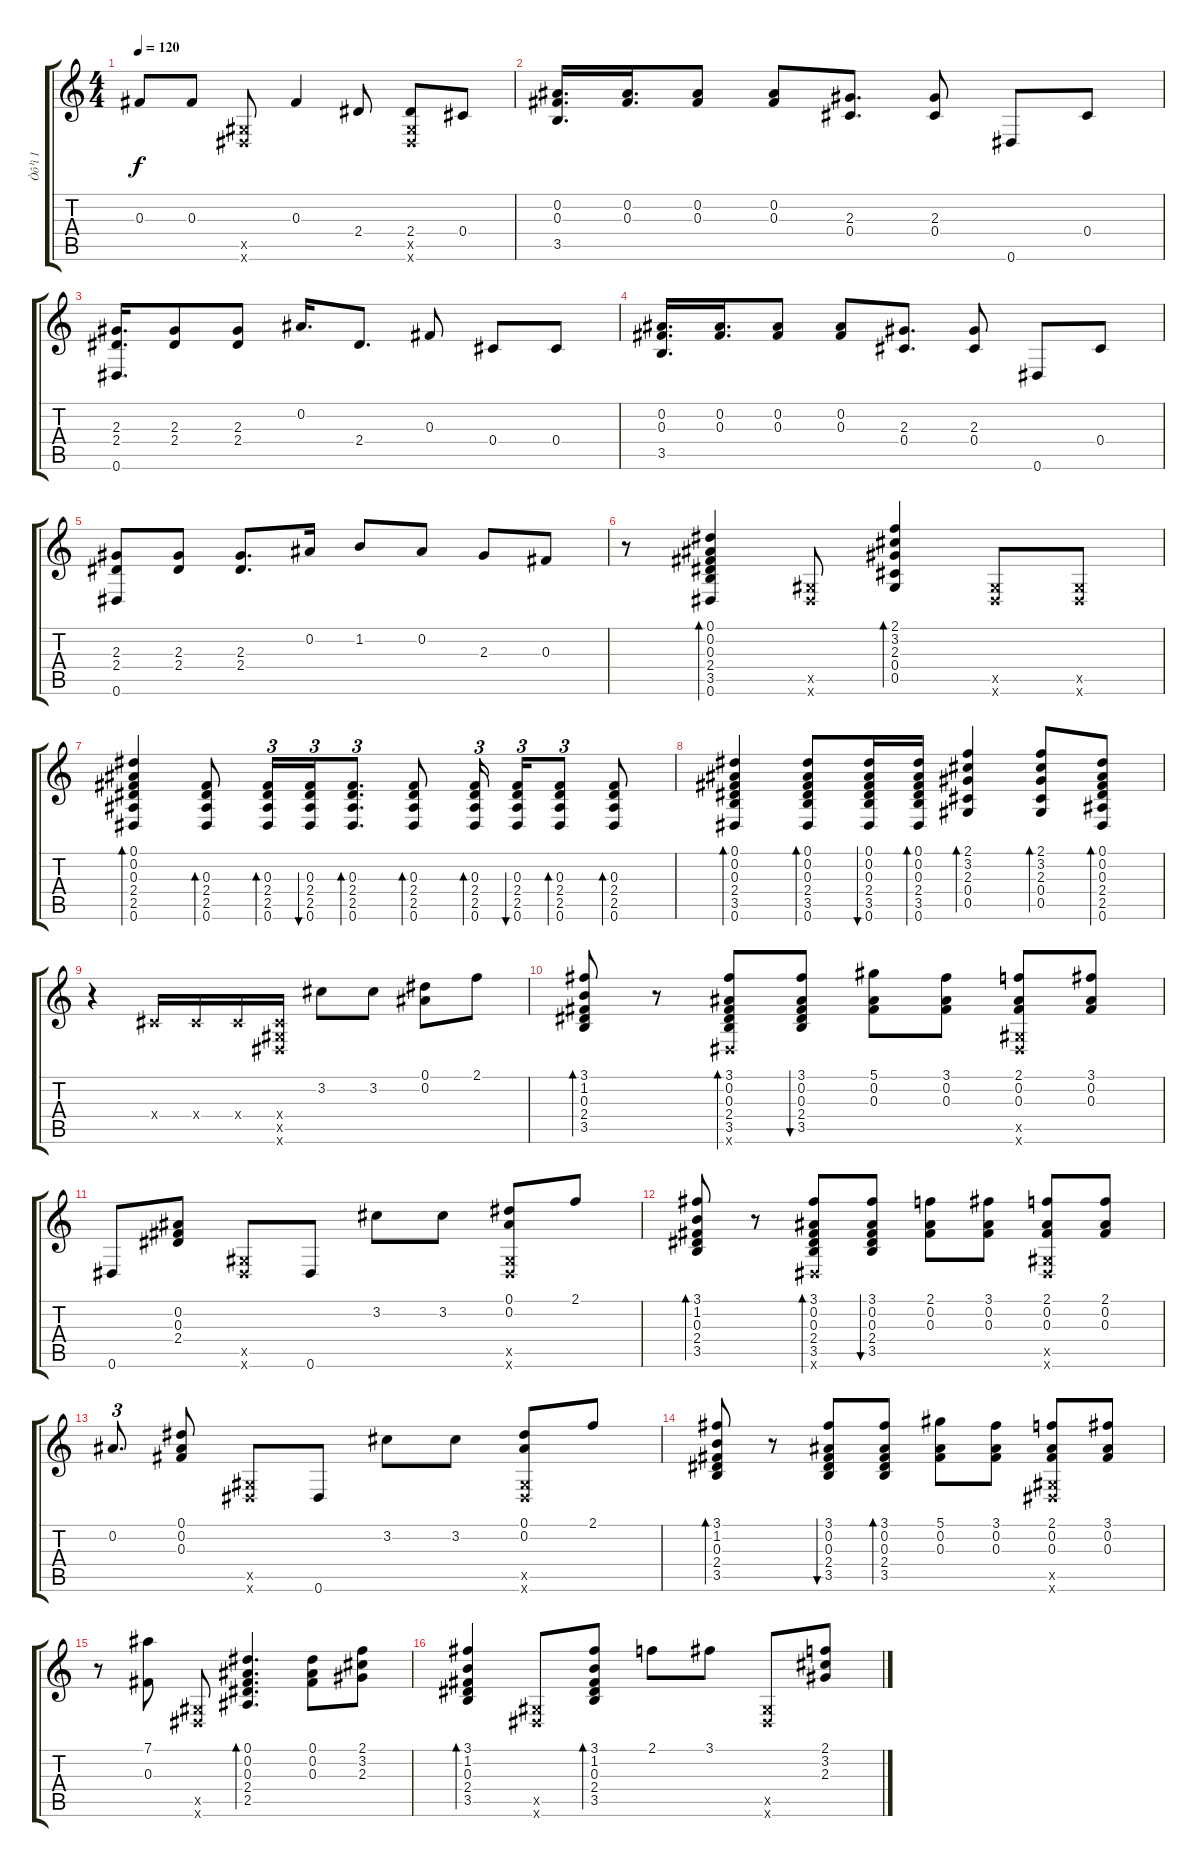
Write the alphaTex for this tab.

\track ("Òô¹ì 1" "Òô¹ì 1") {instrument acousticguitarsteel}
\staff {score tabs}
\tuning (Eb4 Bb3 Gb3 Db3 Ab2 Eb2) {hide}
\ts (4 4)
\tempo 120
\clef g2
\ks c
0.3.8{dy f} 0.3.8 (0.5{x} 0.6{x}).8 0.3.4 2.4.8 (2.4 0.5{x} 0.6{x}).8 0.4.8 |
(0.2 0.3 3.5).16{d} (0.2 0.3).16{d} (0.2 0.3).8 (0.2 0.3).8 (2.3 0.4).8{d} (2.3 0.4).8 0.6.8 0.4.8 |
(2.3 2.4 0.6).16{d} (2.3 2.4).8 (2.3 2.4).8 0.2.16{d} 2.4.8{d} 0.3.8 0.4.8 0.4.8 |
(0.2 0.3 3.5).16{d} (0.2 0.3).16{d} (0.2 0.3).8 (0.2 0.3).8 (2.3 0.4).8{d} (2.3 0.4).8 0.6.8 0.4.8 |
(2.3 2.4 0.6).8 (2.3 2.4).8 (2.3 2.4).8{d} 0.2.16 1.2.8 0.2.8 2.3.8 0.3.8 |
r.8 (0.1 0.2 0.3 2.4 3.5 0.6).4{bd 120} (0.5{x} 0.6{x}).8 (2.1 3.2 2.3 0.4 0.5).4{bd 240} (0.5{x} 0.6{x}).8 (0.5{x} 0.6{x}).8 |
(0.1 0.2 0.3 2.4 2.5 0.6).4{bd 240} (0.3 2.4 2.5 0.6).8{bd 30} (0.3 2.4 2.5 0.6).16{tu (3 2) bd 30} (0.3 2.4 2.5 0.6).16{tu (3 2) bu 30} (0.3 2.4 2.5 0.6).8{d tu (3 2) bd 30} (0.3 2.4 2.5 0.6).8{bd 30} (0.3 2.4 2.5 0.6).16{tu (3 2) bd 30} (0.3 2.4 2.5 0.6).16{tu (3 2) bu 30} (0.3 2.4 2.5 0.6).8{tu (3 2) bd 30} (0.3 2.4 2.5 0.6).8{bd 30} |
(0.1 0.2 0.3 2.4 3.5 0.6).4{bd 120} (0.1 0.2 0.3 2.4 3.5 0.6).8{bd 120} (0.1 0.2 0.3 2.4 3.5 0.6).16{bu 30} (0.1 0.2 0.3 2.4 3.5 0.6).16{bd 30} (2.1 3.2 2.3 0.4 0.5).4{bd 240} (2.1 3.2 2.3 0.4 0.5).8{bd 240} (0.1 0.2 0.3 2.4 2.5 0.6).8{bd 240} |
r.4 0.4{x}.16 0.4{x}.16 0.4{x}.16 (0.4{x} 0.5{x} 0.6{x}).16 3.2.8 3.2.8 (0.1 0.2).8 2.1.8 |
(3.1 1.2 0.3 2.4 3.5).8{bd 30} r.8 (3.1 0.2 0.3 2.4 3.5 0.6{x}).8{bd 30} (3.1 0.2 0.3 2.4 3.5).8{bu 30} (5.1 0.2 0.3).8 (3.1 0.2 0.3).8 (2.1 0.2 0.3 0.5{x} 0.6{x}).8 (3.1 0.2 0.3).8 |
0.6.8 (0.2 0.3 2.4).8 (0.5{x} 0.6{x}).8 0.6.8 3.2.8 3.2.8 (0.1 0.2 0.5{x} 0.6{x}).8 2.1.8 |
(3.1 1.2 0.3 2.4 3.5).8{bd 30} r.8 (3.1 0.2 0.3 2.4 3.5 0.6{x}).8{bd 30} (3.1 0.2 0.3 2.4 3.5).8{bu 30} (2.1 0.2 0.3).8 (3.1 0.2 0.3).8 (2.1 0.2 0.3 0.5{x} 0.6{x}).8 (2.1 0.2 0.3).8 |
0.2.8{d tu (3 2)} (0.1 0.2 0.3).8 (0.5{x} 0.6{x}).8 0.6.8 3.2.8 3.2.8 (0.1 0.2 0.5{x} 0.6{x}).8 2.1.8 |
(3.1 1.2 0.3 2.4 3.5).8{bd 30} r.8 (3.1 0.2 0.3 2.4 3.5).8{bu 30} (3.1 0.2 0.3 2.4 3.5).8{bd 30} (5.1 0.2 0.3).8 (3.1 0.2 0.3).8 (2.1 0.2 0.3 0.5{x} 0.6{x}).8 (3.1 0.2 0.3).8 |
r.8 (7.1 0.3).8 (0.5{x} 0.6{x}).8 (0.1 0.2 0.3 2.4 2.5).4{d bd 30} (0.1 0.2 0.3).8 (2.1 3.2 2.3).8 |
(3.1 1.2 0.3 2.4 3.5).4{bd 30} (0.5{x} 0.6{x}).8 (3.1 1.2 0.3 2.4 3.5).8{bd 30} 2.1.8 3.1.8 (0.5{x} 0.6{x}).8 (2.1 3.2 2.3).8
